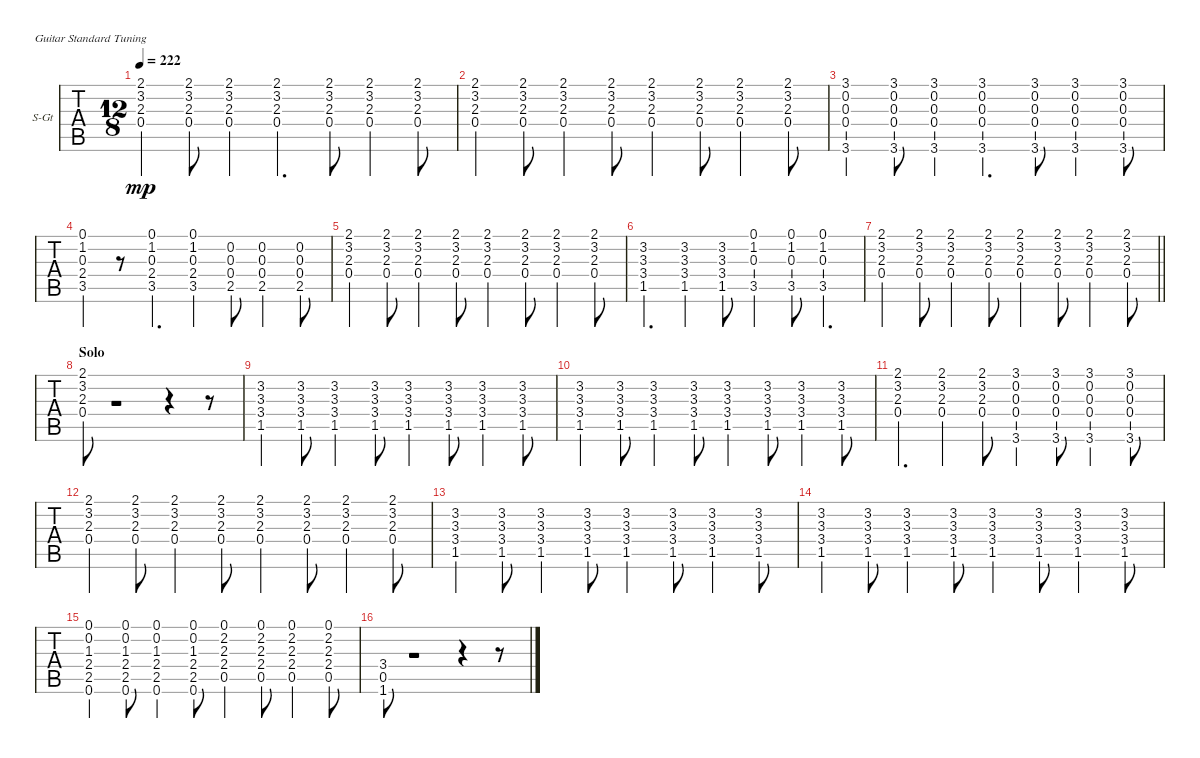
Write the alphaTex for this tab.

\bracketExtendMode nobrackets
\firstSystemTrackNameOrientation horizontal
\otherSystemsTrackNameOrientation horizontal
\track ("Acoustic Guitar" "S-Gt") {instrument acousticguitarsteel}
\staff {tabs}
\tuning (E4 B3 G3 D3 A2 E2)
\ts (12 8)
\tempo 222
\clef g2
\ks c
(2.1 3.2 2.3 0.4).4{dy mp} (2.1 3.2 2.3 0.4).8 (2.1 3.2 2.3 0.4).4 (2.1 3.2 2.3 0.4).4{d} (2.1 3.2 2.3 0.4).8 (2.1 3.2 2.3 0.4).4 (2.1 3.2 2.3 0.4).8 |
(2.1 3.2 2.3 0.4).4 (2.1 3.2 2.3 0.4).8 (2.1 3.2 2.3 0.4).4 (2.1 3.2 2.3 0.4).8 (2.1 3.2 2.3 0.4).4 (2.1 3.2 2.3 0.4).8 (2.1 3.2 2.3 0.4).4 (2.1 3.2 2.3 0.4).8 |
(3.1 0.2 0.3 0.4 3.6).4 (3.1 0.2 0.3 0.4 3.6).8 (3.1 0.2 0.3 0.4 3.6).4 (3.1 0.2 0.3 0.4 3.6).4{d} (3.1 0.2 0.3 0.4 3.6).8 (3.1 0.2 0.3 0.4 3.6).4 (3.1 0.2 0.3 0.4 3.6).8 |
(0.1 1.2 0.3 2.4 3.5).4 r.8 (0.1 1.2 0.3 2.4 3.5).4{d} (0.1 1.2 0.3 2.4 3.5).4 (0.2 0.3 0.4 2.5).8 (0.2 0.3 0.4 2.5).4 (0.2 0.3 0.4 2.5).8 |
(2.1 3.2 2.3 0.4).4 (2.1 3.2 2.3 0.4).8 (2.1 3.2 2.3 0.4).4 (2.1 3.2 2.3 0.4).8 (2.1 3.2 2.3 0.4).4 (2.1 3.2 2.3 0.4).8 (2.1 3.2 2.3 0.4).4 (2.1 3.2 2.3 0.4).8 |
(3.2 3.3 3.4 1.5).4{d} (3.2 3.3 3.4 1.5).4 (3.2 3.3 3.4 1.5).8 (0.1 1.2 0.3 3.5).4 (0.1 1.2 0.3 3.5).8 (0.1 1.2 0.3 3.5).4{d} |
\barLineRight lightlight
(2.1 3.2 2.3 0.4).4 (2.1 3.2 2.3 0.4).8 (2.1 3.2 2.3 0.4).4 (2.1 3.2 2.3 0.4).8 (2.1 3.2 2.3 0.4).4 (2.1 3.2 2.3 0.4).8 (2.1 3.2 2.3 0.4).4 (2.1 3.2 2.3 0.4).8 |
\section ("" "Solo")
(2.1 3.2 2.3 0.4).8 r.1 r.4 r.8 |
(3.2 3.3 3.4 1.5).4 (3.2 3.3 3.4 1.5).8 (3.2 3.3 3.4 1.5).4 (3.2 3.3 3.4 1.5).8 (3.2 3.3 3.4 1.5).4 (3.2 3.3 3.4 1.5).8 (3.2 3.3 3.4 1.5).4 (3.2 3.3 3.4 1.5).8 |
(3.2 3.3 3.4 1.5).4 (3.2 3.3 3.4 1.5).8 (3.2 3.3 3.4 1.5).4 (3.2 3.3 3.4 1.5).8 (3.2 3.3 3.4 1.5).4 (3.2 3.3 3.4 1.5).8 (3.2 3.3 3.4 1.5).4 (3.2 3.3 3.4 1.5).8 |
(2.1 3.2 2.3 0.4).4{d} (2.1 3.2 2.3 0.4).4 (2.1 3.2 2.3 0.4).8 (3.1 0.2 0.3 0.4 3.6).4 (3.1 0.2 0.3 0.4 3.6).8 (3.1 0.2 0.3 0.4 3.6).4 (3.1 0.2 0.3 0.4 3.6).8 |
(2.1 3.2 2.3 0.4).4 (2.1 3.2 2.3 0.4).8 (2.1 3.2 2.3 0.4).4 (2.1 3.2 2.3 0.4).8 (2.1 3.2 2.3 0.4).4 (2.1 3.2 2.3 0.4).8 (2.1 3.2 2.3 0.4).4 (2.1 3.2 2.3 0.4).8 |
(3.2 3.3 3.4 1.5).4 (3.2 3.3 3.4 1.5).8 (3.2 3.3 3.4 1.5).4 (3.2 3.3 3.4 1.5).8 (3.2 3.3 3.4 1.5).4 (3.2 3.3 3.4 1.5).8 (3.2 3.3 3.4 1.5).4 (3.2 3.3 3.4 1.5).8 |
(3.2 3.3 3.4 1.5).4 (3.2 3.3 3.4 1.5).8 (3.2 3.3 3.4 1.5).4 (3.2 3.3 3.4 1.5).8 (3.2 3.3 3.4 1.5).4 (3.2 3.3 3.4 1.5).8 (3.2 3.3 3.4 1.5).4 (3.2 3.3 3.4 1.5).8 |
(0.1 0.2 1.3 2.4 2.5 0.6).4 (0.1 0.2 1.3 2.4 2.5 0.6).8 (0.1 0.2 1.3 2.4 2.5 0.6).4 (0.1 0.2 1.3 2.4 2.5 0.6).8 (0.1 2.2 2.3 2.4 0.5).4 (0.1 2.2 2.3 2.4 0.5).8 (0.1 2.2 2.3 2.4 0.5).4 (0.1 2.2 2.3 2.4 0.5).8 |
(3.4 0.5 1.6).8 r.1 r.4 r.8
